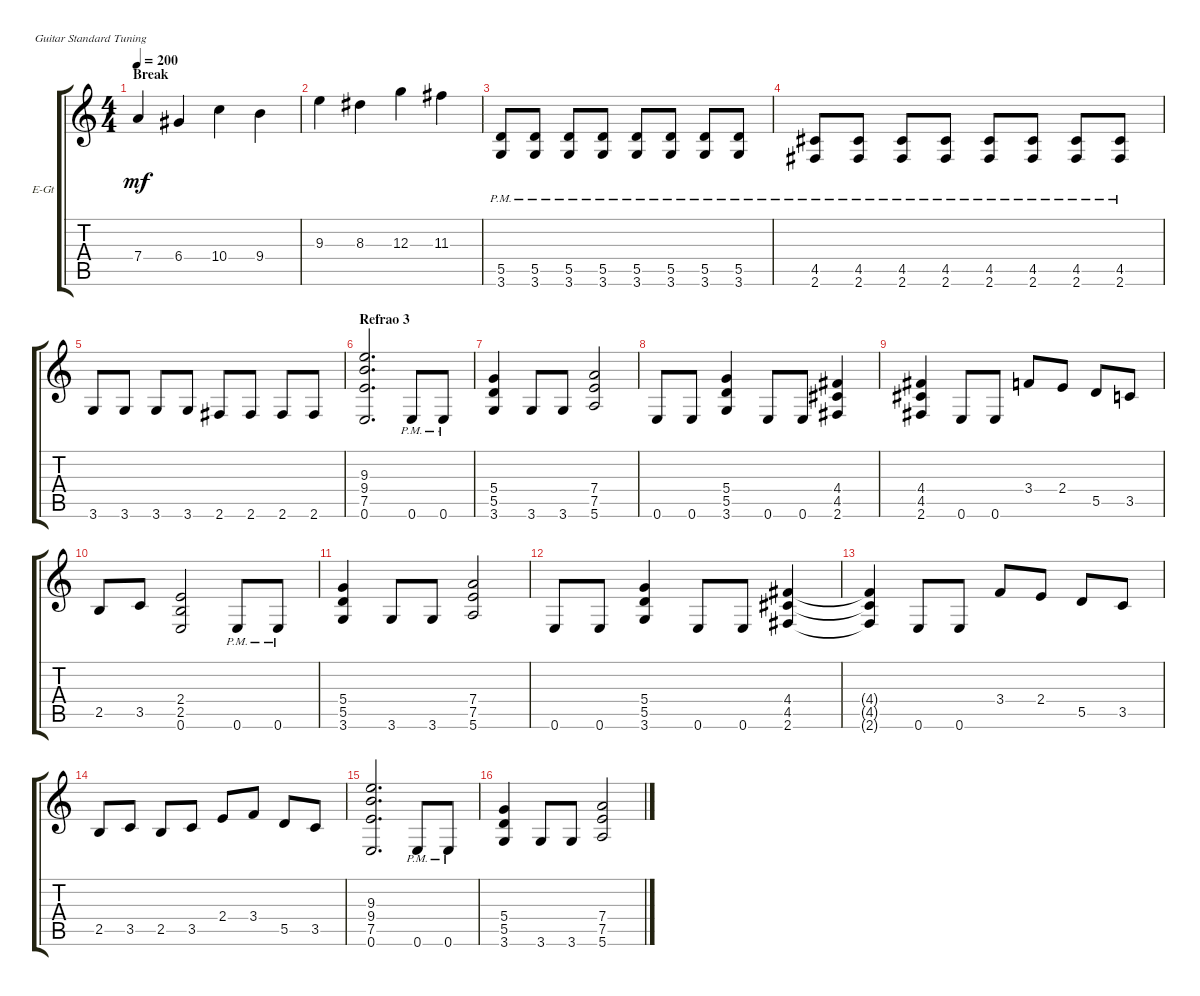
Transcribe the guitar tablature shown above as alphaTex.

\defaultSystemsLayout 4
\bracketExtendMode groupsimilarinstruments
\firstSystemTrackNameOrientation horizontal
\otherSystemsTrackNameOrientation horizontal
\track ("Gtr1" "E-Gt") {instrument distortionguitar}
\staff {score tabs}
\tuning (E4 B3 G3 D3 A2 E2)
\ts (4 4)
\section ("" "Break")
\tempo 200
\clef g2
\ks c
7.4.4{dy mf} 6.4.4 10.4.4 9.4.4 |
9.3.4 8.3.4 12.3.4 11.3.4 |
(3.6{pm} 5.5).8 (3.6{pm} 5.5).8 (3.6{pm} 5.5).8 (3.6{pm} 5.5).8 (3.6{pm} 5.5).8 (3.6{pm} 5.5).8 (3.6{pm} 5.5).8 (3.6{pm} 5.5).8 |
(2.6{pm} 4.5).8 (2.6{pm} 4.5).8 (2.6{pm} 4.5).8 (2.6{pm} 4.5).8 (2.6{pm} 4.5).8 (2.6{pm} 4.5).8 (2.6{pm} 4.5).8 (2.6{pm} 4.5).8 |
3.6.8 3.6.8 3.6.8 3.6.8 2.6.8 2.6.8 2.6.8 2.6.8 |
\section ("" "Refrao 3")
(0.6 7.5 9.4 9.3).2{d} 0.6{pm}.8 0.6{pm}.8 |
(3.6 5.5 5.4).4 3.6.8 3.6.8 (5.6 7.5 7.4).2 |
0.6.8 0.6.8 (3.6 5.5 5.4).4 0.6.8 0.6.8 (2.6 4.5 4.4).4 |
(2.6 4.5 4.4).4 0.6.8 0.6.8 3.4.8 2.4.8 5.5.8 3.5.8 |
2.5.8 3.5.8 (0.6 2.5 2.4).2 0.6{pm}.8 0.6{pm}.8 |
(3.6 5.5 5.4).4 3.6.8 3.6.8 (5.6 7.5 7.4).2 |
0.6.8 0.6.8 (3.6 5.5 5.4).4 0.6.8 0.6.8 (2.6 4.5 4.4).4 |
(2.6{t} 4.5{t} 4.4{t}).4 0.6.8 0.6.8 3.4.8 2.4.8 5.5.8 3.5.8 |
2.5.8 3.5.8 2.5.8 3.5.8 2.4.8 3.4.8 5.5.8 3.5.8 |
(0.6 7.5 9.4 9.3).2{d} 0.6{pm}.8 0.6{pm}.8 |
(3.6 5.5 5.4).4 3.6.8 3.6.8 (5.6 7.5 7.4).2
